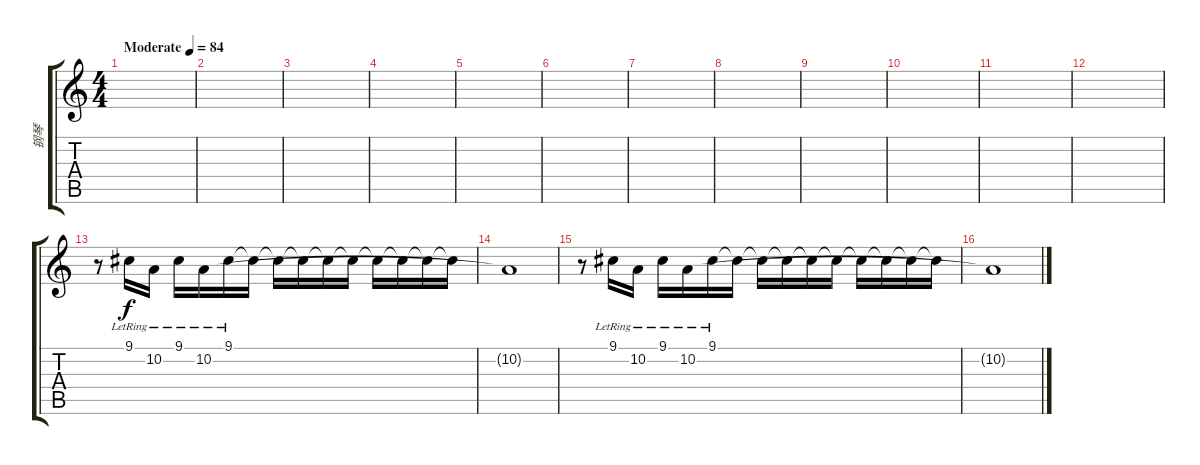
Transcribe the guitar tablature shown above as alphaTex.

\track ("钢琴" "钢琴") {instrument acousticgrandpiano}
\staff {score tabs}
\tuning (E4 B3 G3 D3 A2 E2) {hide}
\ts (4 4)
\tempo (84 "Moderate")
\clef g2
\ks c
|
|
|
|
|
|
|
|
|
|
|
|
r.8 9.1{lr}.16 10.2{lr}.16 9.1{lr}.16 10.2{lr}.16 9.1{lr}.16 9.1{t}.16 9.1{t}.16 9.1{t}.16 9.1{t}.16 9.1{t}.16 9.1{t}.16 9.1{t}.16 9.1{t}.16 9.1{t}.16 |
10.2{t}.1 |
r.8 9.1{lr}.16 10.2{lr}.16 9.1{lr}.16 10.2{lr}.16 9.1{lr}.16 9.1{t}.16 9.1{t}.16 9.1{t}.16 9.1{t}.16 9.1{t}.16 9.1{t}.16 9.1{t}.16 9.1{t}.16 9.1{t}.16 |
10.2{t}.1
